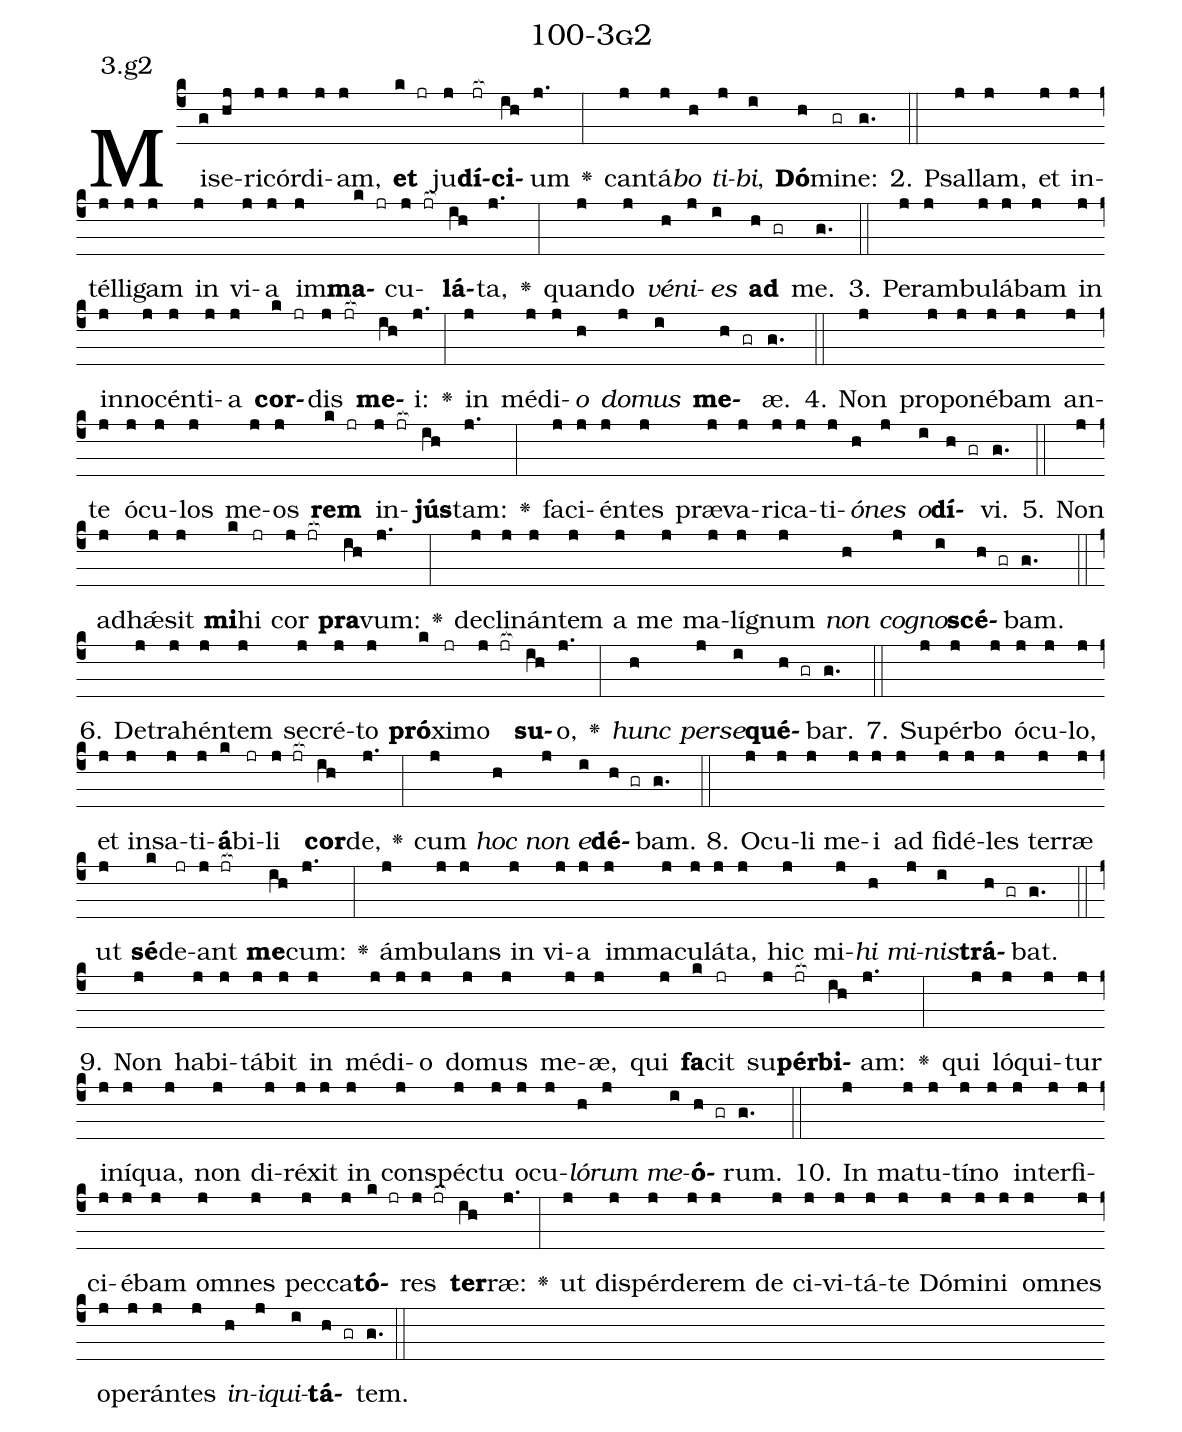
name: 100-3g2;
annotation: 3.g2;
%%
(c4)Mi(g)se(hj)ri(j)cór(j)di(j)am,(j) <b>et</b>(k jr) ju(j)<b>dí</b>(jr[ocb:1{])<b>ci</b>(ih[ocb:0}])um(j.) <v>\greheightstar</v>(:) can(j)tá(j)<i>bo</i>(h) <i>ti</i>(j)<i>bi</i>,(i) <b>Dó</b>(h)mi(gr)ne:(g.) (::)
2. Psal(j)lam,(j) et(j) in(j)tél(j)li(j)gam(j) in(j) vi(j)a(j) im(j)<b>ma</b>(k jr)cu(j jr[ocb:1{])<b>lá</b>(ih[ocb:0}])ta,(j.) <v>\greheightstar</v>(:) quan(j)do(j) <i>vé</i>(h)<i>ni</i>(j)<i>es</i>(i) <b>ad</b>(h gr) me.(g.) (::)
3. Per(j)am(j)bu(j)lá(j)bam(j) in(j) in(j)no(j)cén(j)ti(j)a(j) <b>cor</b>(k jr)dis(j jr[ocb:1{]) <b>me</b>(ih[ocb:0}])i:(j.) <v>\greheightstar</v>(:) in(j) mé(j)di(j)<i>o</i>(h) <i>do</i>(j)<i>mus</i>(i) <b>me</b>(h gr)æ.(g.) (::)
4. Non(j) pro(j)po(j)né(j)bam(j) an(j)te(j) ó(j)cu(j)los(j) me(j)os(j) <b>rem</b>(k jr) in(j jr[ocb:1{])<b>jús</b>(ih[ocb:0}])tam:(j.) <v>\greheightstar</v>(:) fa(j)ci(j)én(j)tes(j) præ(j)va(j)ri(j)ca(j)ti(j)<i>ó</i>(h)<i>nes</i>(j) <i>o</i>(i)<b>dí</b>(h gr)vi.(g.) (::)
5. Non(j) ad(j)hǽ(j)sit(j) <b>mi</b>(k)hi(jr) cor(j jr[ocb:1{]) <b>pra</b>(ih[ocb:0}])vum:(j.) <v>\greheightstar</v>(:) de(j)cli(j)nán(j)tem(j) a(j) me(j) ma(j)lí(j)gnum(j) <i>non</i>(h) <i>co</i>(j)<i>gno</i>(i)<b>scé</b>(h gr)bam.(g.) (::)
6. De(j)tra(j)hén(j)tem(j) se(j)cré(j)to(j) <b>pró</b>(k)xi(jr)mo(j jr[ocb:1{]) <b>su</b>(ih[ocb:0}])o,(j.) <v>\greheightstar</v>(:) <i>hunc</i>(h) <i>per</i>(j)<i>se</i>(i)<b>qué</b>(h gr)bar.(g.) (::)
7. Su(j)pér(j)bo(j) ó(j)cu(j)lo,(j) et(j) in(j)sa(j)ti(j)<b>á</b>(k)bi(jr)li(j jr[ocb:1{]) <b>cor</b>(ih[ocb:0}])de,(j.) <v>\greheightstar</v>(:) cum(j) <i>hoc</i>(h) <i>non</i>(j) <i>e</i>(i)<b>dé</b>(h gr)bam.(g.) (::)
8. O(j)cu(j)li(j) me(j)i(j) ad(j) fi(j)dé(j)les(j) ter(j)ræ(j) ut(j) <b>sé</b>(k)de(jr)ant(j jr[ocb:1{]) <b>me</b>(ih[ocb:0}])cum:(j.) <v>\greheightstar</v>(:) ám(j)bu(j)lans(j) in(j) vi(j)a(j) im(j)ma(j)cu(j)lá(j)ta,(j) hic(j) mi(j)<i>hi</i>(h) <i>mi</i>(j)<i>nis</i>(i)<b>trá</b>(h gr)bat.(g.) (::)
9. Non(j) ha(j)bi(j)tá(j)bit(j) in(j) mé(j)di(j)o(j) do(j)mus(j) me(j)æ,(j) qui(j) <b>fa</b>(k)cit(jr) su(j)<b>pér</b>(jr[ocb:1{])<b>bi</b>(ih[ocb:0}])am:(j.) <v>\greheightstar</v>(:) qui(j) ló(j)qui(j)tur(j) in(j)í(j)qua,(j) non(j) di(j)ré(j)xit(j) in(j) con(j)spéc(j)tu(j) o(j)cu(j)<i>ló</i>(h)<i>rum</i>(j) <i>me</i>(i)<b>ó</b>(h gr)rum.(g.) (::)
10. In(j) ma(j)tu(j)tí(j)no(j) in(j)ter(j)fi(j)ci(j)é(j)bam(j) om(j)nes(j) pec(j)ca(j)<b>tó</b>(k jr)res(j jr[ocb:1{]) <b>ter</b>(ih[ocb:0}])ræ:(j.) <v>\greheightstar</v>(:) ut(j) dis(j)pér(j)de(j)rem(j) de(j) ci(j)vi(j)tá(j)te(j) Dó(j)mi(j)ni(j) om(j)nes(j) o(j)pe(j)rán(j)tes(j) <i>in</i>(h)<i>i</i>(j)<i>qui</i>(i)<b>tá</b>(h gr)tem.(g.) (::)
